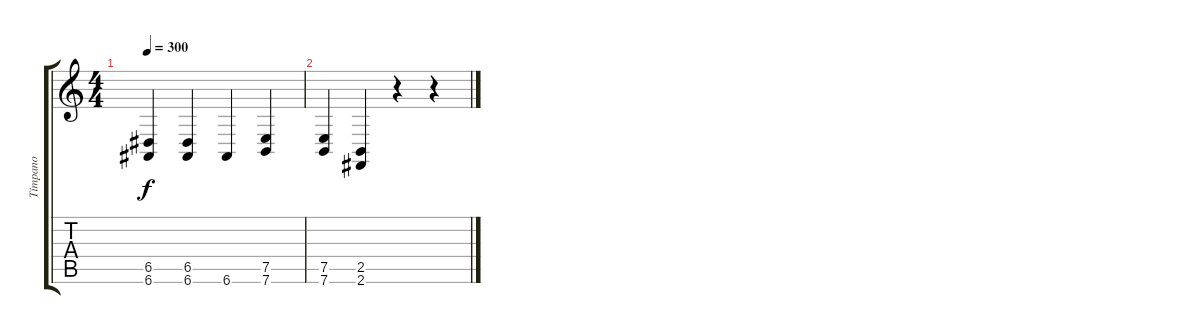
\track ("Tímpano" "Tímpano") {instrument timpani}
\staff {score tabs}
\tuning (E4 B3 G3 D3 A2 E2) {hide}
\ts (4 4)
\tempo 300
\clef g2
\ks c
(6.5 6.6).4{dy f} (6.5 6.6).4 6.6.4 (7.5 7.6).4 |
(7.5 7.6).4 (2.5 2.6).4 r.4 r.4
